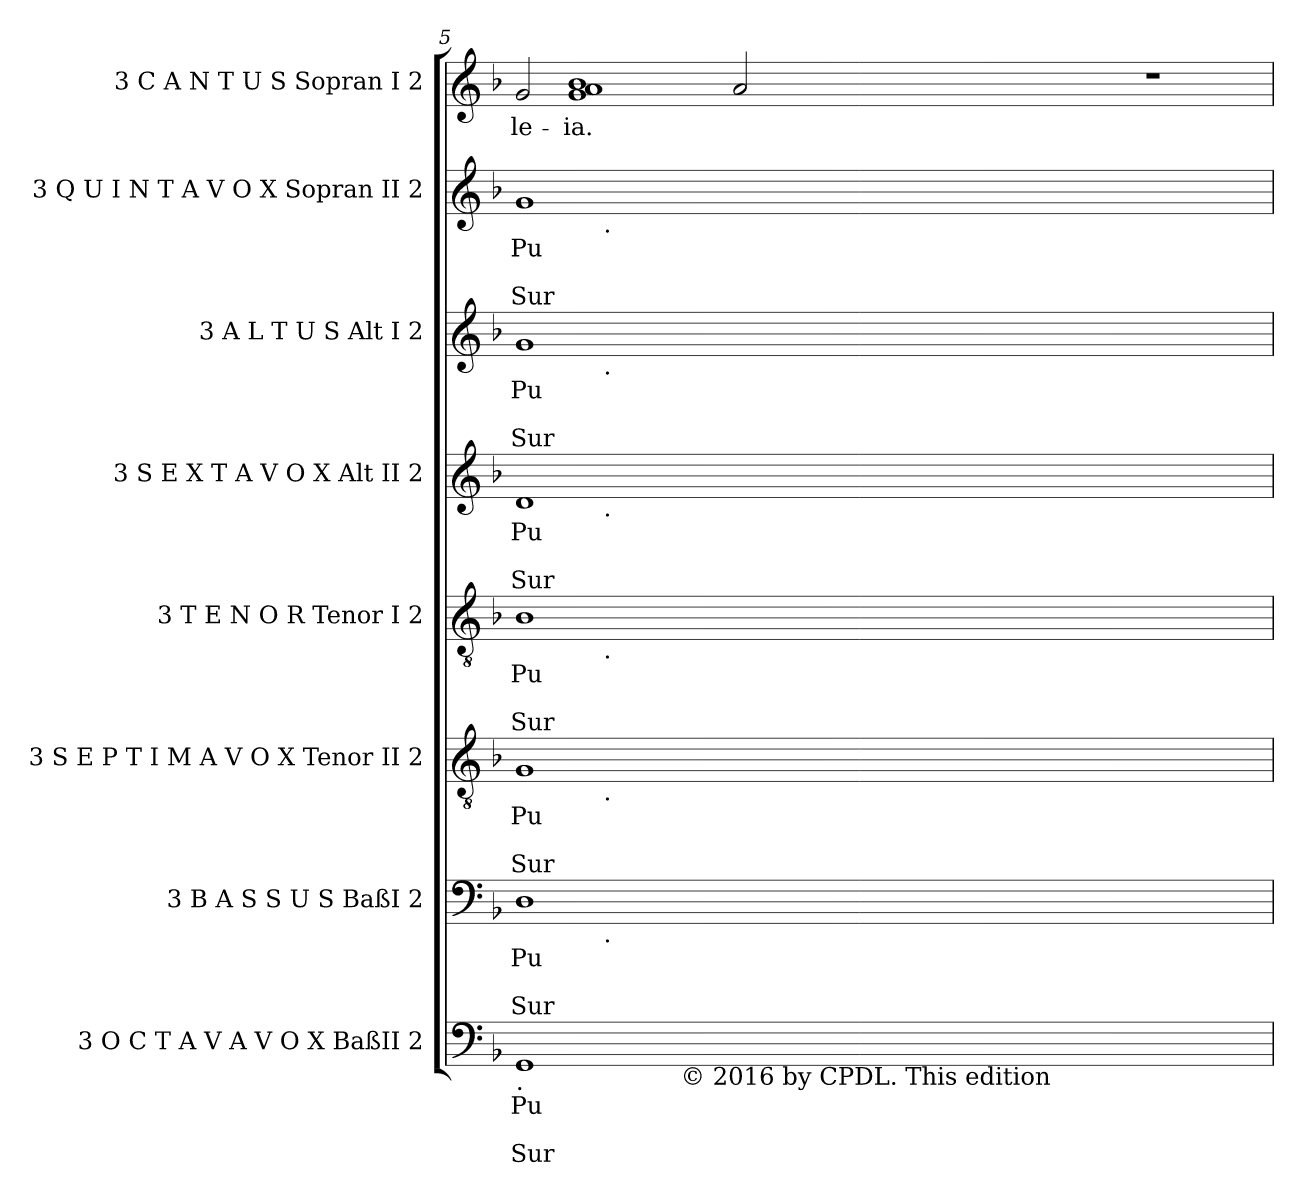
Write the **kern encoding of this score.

**kern	**text	**text	**text	**kern	**text	**text	**text	**kern	**text	**text	**text	**kern	**text	**text	**text	**kern	**text	**text	**text	**kern	**text	**text	**text	**kern	**text	**text	**text	**kern	**text
*part8	*part8	*part8	*part8	*part7	*part7	*part7	*part7	*part6	*part6	*part6	*part6	*part5	*part5	*part5	*part5	*part4	*part4	*part4	*part4	*part3	*part3	*part3	*part3	*part2	*part2	*part2	*part2	*part1	*part1
*staff8	*staff8	*staff8	*staff8	*staff7	*staff7	*staff7	*staff7	*staff6	*staff6	*staff6	*staff6	*staff5	*staff5	*staff5	*staff5	*staff4	*staff4	*staff4	*staff4	*staff3	*staff3	*staff3	*staff3	*staff2	*staff2	*staff2	*staff2	*staff1	*staff1
*I"3  O C T A V A V O X  BaßII  2	*	*	*	*I"3  B A S S U S  BaßI  2	*	*	*	*I"3  S E P T I M A V O X  Tenor II  2	*	*	*	*I"3  T E N O R  Tenor I  2	*	*	*	*I"3  S E X T A V O X  Alt II  2	*	*	*	*I"3  A L T U S  Alt I  2	*	*	*	*I"3  Q U I N T A V O X  Sopran II  2	*	*	*	*I"3  C A N T U S  Sopran I  2	*
!!LO:LB:g=z
*clefF4	*	*	*	*clefF4	*	*	*	*clefGv2	*	*	*	*clefGv2	*	*	*	*clefG2	*	*	*	*clefG2	*	*	*	*clefG2	*	*	*	*clefG2	*
*ITrd-3c-5	*	*	*	*ITrd-3c-5	*	*	*	*ITrd-3c-5	*	*	*	*	*	*	*	*ITrd-3c-5	*	*	*	*ITrd-3c-5	*	*	*	*ITrd-3c-5	*	*	*	*ITrd-3c-5	*
*k[b-e-]	*	*	*	*k[b-e-]	*	*	*	*k[b-e-]	*	*	*	*k[b-]	*	*	*	*k[b-e-]	*	*	*	*k[b-e-]	*	*	*	*k[b-e-]	*	*	*	*k[b-e-]	*
*B-:	*	*	*	*B-:	*	*	*	*B-:	*	*	*	*F:	*	*	*	*B-:	*	*	*	*B-:	*	*	*	*B-:	*	*	*	*B-:	*
=5	=5	=5	=5	=5	=5	=5	=5	=5	=5	=5	=5	=5	=5	=5	=5	=5	=5	=5	=5	=5	=5	=5	=5	=5	=5	=5	=5	=5	=5
!LO:TX:b:t=.	!	!	!	!	!	!	!	!	!	!	!	!	!	!	!	!	!	!	!	!	!	!	!	!	!	!	!	!	!
!	!LO:LY:b:cj	!	!LO:LY:b:cj	!	!LO:LY:b:cj	!	!LO:LY:b:cj	!	!LO:LY:b:cj	!	!LO:LY:b:cj	!	!LO:LY:b:cj	!	!LO:LY:b:cj	!	!LO:LY:b:cj	!	!LO:LY:b:cj	!	!LO:LY:b:cj	!	!LO:LY:b:cj	!	!LO:LY:b:cj	!	!LO:LY:b:cj	!	!LO:LY:b:cj
*	*	*	*	*^	*	*	*	*^	*	*	*	*^	*	*	*	*^	*	*	*	*^	*	*	*	*^	*	*	*	*	*
*	*	*	*	*	*^	*	*	*	*	*^	*	*	*	*	*^	*	*	*	*	*^	*	*	*	*	*^	*	*	*	*	*^	*	*	*	*	*
*	*	*	*	*	*	*	*	*	*	*	*	*^	*	*	*	*	*	*	*	*	*	*	*	*^	*	*	*	*	*	*^	*	*	*	*	*	*	*	*	*	*	*
1C	-Pu-	.	-Sur-	1G	2ryy	2ryy	-Pu-	.	-Sur-	1c	2ryy	2ryy	2ryy	-Pu	.	Sur-	1B-	2ryy	2ryy	-Pu-	.	-Sur	1g	2ryy	2ryy	2ryy	-Pu-	.	-Sur-	1cc	2ryy	2ryy	2ryy	-Pu-	.	-Sur-	1cc	2ryy	2ryy	-Pu-	.	-Sur-	2cc/	-le-
!	!	!	!	!	!	!	!	!	!	!	!	!	!	!	!	!	!	!	!	!	!	!	!	!	!	!	!	!	!	!	!	!	!	!	!	!	!	!	!	!	!	!	!	!LO:LY:b:cj
.	.	.	.	.	8ryy	4ryy	.	.	.	.	8ryy	4ryy	4...ryy	.	.	.	.	8ryy	4ryy	.	.	.	.	8ryy	4ryy	4...ryy	.	.	.	.	8ryy	4ryy	4...ryy	.	.	.	.	8ryy	4ryy	.	.	.	1ee- 1dd 1cc	-ia.
.	.	.	.	.	32.ryy	.	.	.	.	.	32.ryy	.	.	.	.	.	.	32.ryy	.	.	.	.	.	32.ryy	.	.	.	.	.	.	32.ryy	.	.	.	.	.	.	32.ryy	.	.	.	.	.	.
!	!	!	!	!	!	!	!	!	!	!	!	!	!	!	!	!	!	!	!	!	!	!	!	!	!	!	!	!	!	!	!	!	!	!	!	!	!	!LO:TX:b:t=.	!	!	!	!	!	!
!	!	!	!	!	!	!	!	!	!	!	!	!	!	!	!	!	!	!	!	!	!	!	!	!	!	!	!	!	!	!	!LO:TX:b:t=.	!	!	!	!	!	!	!	!	!	!	!	!	!
!	!	!	!	!	!	!	!	!	!	!	!	!	!	!	!	!	!	!	!	!	!	!	!	!LO:TX:b:t=.	!	!	!	!	!	!	!	!	!	!	!	!	!	!	!	!	!	!	!	!
!	!	!	!	!	!	!	!	!	!	!	!	!	!	!	!	!	!	!LO:TX:b:t=.	!	!	!	!	!	!	!	!	!	!	!	!	!	!	!	!	!	!	!	!	!	!	!	!	!	!
!	!	!	!	!	!	!	!	!	!	!	!LO:TX:b:t=.	!	!	!	!	!	!	!	!	!	!	!	!	!	!	!	!	!	!	!	!	!	!	!	!	!	!	!	!	!	!	!	!	!
!	!	!	!	!	!LO:TX:b:t=.	!	!	!	!	!	!	!	!	!	!	!	!	!	!	!	!	!	!	!	!	!	!	!	!	!	!	!	!	!	!	!	!	!	!	!	!	!	!	!
.	.	.	.	.	1ryy	.	.	.	.	.	1ryy	.	.	.	.	.	.	1ryy	.	.	.	.	.	1ryy	.	.	.	.	.	.	1ryy	.	.	.	.	.	.	1ryy	.	.	.	.	.	.
.	.	.	.	.	.	8ryy	.	.	.	.	.	8ryy	.	.	.	.	.	.	8ryy	.	.	.	.	.	8ryy	.	.	.	.	.	.	8ryy	.	.	.	.	.	.	8ryy	.	.	.	.	.
.	.	.	.	.	.	16ryy	.	.	.	.	.	16ryy	.	.	.	.	.	.	16ryy	.	.	.	.	.	16ryy	.	.	.	.	.	.	16ryy	.	.	.	.	.	.	16ryy	.	.	.	.	.
.	.	.	.	.	.	64ryy	.	.	.	.	.	64ryy	.	.	.	.	.	.	64ryy	.	.	.	.	.	64ryy	.	.	.	.	.	.	64ryy	.	.	.	.	.	.	64ryy	.	.	.	.	.
.	.	.	.	.	.	1ryy	.	.	.	.	.	1ryy	.	.	.	.	.	.	1ryy	.	.	.	.	.	1ryy	.	.	.	.	.	.	1ryy	.	.	.	.	.	.	1ryy	.	.	.	.	.
.	.	.	.	.	.	.	.	.	.	.	.	.	1ryy	.	.	.	.	.	.	.	.	.	.	.	.	1ryy	.	.	.	.	.	.	1ryy	.	.	.	.	.	.	.	.	.	.	.
!LO:TX:b:t=© 2016 by CPDL. This edition	!	!	!	!	!	!	!	!	!	!	!	!	!	!	!	!	!	!	!	!	!	!	!	!	!	!	!	!	!	!	!	!	!	!	!	!	!	!	!	!	!	!	!	!
00ryy	.	.	.	00ryy	.	.	.	.	.	00ryy	.	.	.	.	.	.	00ryy	.	.	.	.	.	00ryy	.	.	.	.	.	.	00ryy	.	.	.	.	.	.	00ryy	.	.	.	.	.	.	.
.	.	.	.	.	.	.	.	.	.	.	.	.	.	.	.	.	.	.	.	.	.	.	.	.	.	.	.	.	.	.	.	.	.	.	.	.	.	.	.	.	.	.	2dd/	.
.	.	.	.	.	1ryy	.	.	.	.	.	1ryy	.	.	.	.	.	.	1ryy	.	.	.	.	.	1ryy	.	.	.	.	.	.	1ryy	.	.	.	.	.	.	1ryy	.	.	.	.	.	.
.	.	.	.	.	.	1ryy	.	.	.	.	.	1ryy	.	.	.	.	.	.	1ryy	.	.	.	.	.	1ryy	.	.	.	.	.	.	1ryy	.	.	.	.	.	.	1ryy	.	.	.	.	.
.	.	.	.	.	.	.	.	.	.	.	.	.	1ryy	.	.	.	.	.	.	.	.	.	.	.	.	1ryy	.	.	.	.	.	.	1ryy	.	.	.	.	.	.	.	.	.	.	.
.	.	.	.	.	.	.	.	.	.	.	.	.	.	.	.	.	.	.	.	.	.	.	.	.	.	.	.	.	.	.	.	.	.	.	.	.	.	.	.	.	.	.	0.ryy	.
.	.	.	.	.	1ryy	.	.	.	.	.	1ryy	.	.	.	.	.	.	1ryy	.	.	.	.	.	1ryy	.	.	.	.	.	.	1ryy	.	.	.	.	.	.	1ryy	.	.	.	.	.	.
.	.	.	.	.	.	1ryy	.	.	.	.	.	1ryy	.	.	.	.	.	.	1ryy	.	.	.	.	.	1ryy	.	.	.	.	.	.	1ryy	.	.	.	.	.	.	1ryy	.	.	.	.	.
.	.	.	.	.	.	.	.	.	.	.	.	.	1ryy	.	.	.	.	.	.	.	.	.	.	.	.	1ryy	.	.	.	.	.	.	1ryy	.	.	.	.	.	.	.	.	.	.	.
.	.	.	.	.	1ryy	.	.	.	.	.	1ryy	.	.	.	.	.	.	1ryy	.	.	.	.	.	1ryy	.	.	.	.	.	.	1ryy	.	.	.	.	.	.	1ryy	.	.	.	.	.	.
.	.	.	.	.	.	1ryy	.	.	.	.	.	1ryy	.	.	.	.	.	.	1ryy	.	.	.	.	.	1ryy	.	.	.	.	.	.	1ryy	.	.	.	.	.	.	1ryy	.	.	.	.	.
.	.	.	.	.	.	.	.	.	.	.	.	.	1ryy	.	.	.	.	.	.	.	.	.	.	.	.	1ryy	.	.	.	.	.	.	1ryy	.	.	.	.	.	.	.	.	.	.	.
.	.	.	.	.	1ryy	.	.	.	.	.	1ryy	.	.	.	.	.	.	1ryy	.	.	.	.	.	1ryy	.	.	.	.	.	.	1ryy	.	.	.	.	.	.	1ryy	.	.	.	.	.	.
.	.	.	.	.	.	1ryy	.	.	.	.	.	1ryy	.	.	.	.	.	.	1ryy	.	.	.	.	.	1ryy	.	.	.	.	.	.	1ryy	.	.	.	.	.	.	1ryy	.	.	.	.	.
.	.	.	.	.	.	.	.	.	.	.	.	.	1ryy	.	.	.	.	.	.	.	.	.	.	.	.	1ryy	.	.	.	.	.	.	1ryy	.	.	.	.	.	.	.	.	.	.	.
1ryy	.	.	.	1ryy	.	.	.	.	.	1ryy	.	.	.	.	.	.	1ryy	.	.	.	.	.	1ryy	.	.	.	.	.	.	1ryy	.	.	.	.	.	.	1ryy	.	.	.	.	.	1r	.
.	.	.	.	.	4ryy	.	.	.	.	.	4ryy	.	.	.	.	.	.	4ryy	.	.	.	.	.	4ryy	.	.	.	.	.	.	4ryy	.	.	.	.	.	.	4ryy	.	.	.	.	.	.
.	.	.	.	.	16ryy	.	.	.	.	.	16ryy	.	.	.	.	.	.	16ryy	.	.	.	.	.	16ryy	.	.	.	.	.	.	16ryy	.	.	.	.	.	.	16ryy	.	.	.	.	.	.
.	.	.	.	.	.	32.ryy	.	.	.	.	.	32.ryy	.	.	.	.	.	.	32.ryy	.	.	.	.	.	32.ryy	.	.	.	.	.	.	32.ryy	.	.	.	.	.	.	32.ryy	.	.	.	.	.
.	.	.	.	.	.	.	.	.	.	.	.	.	32ryy	.	.	.	.	.	.	.	.	.	.	.	.	32ryy	.	.	.	.	.	.	32ryy	.	.	.	.	.	.	.	.	.	.	.
.	.	.	.	.	64ryy	.	.	.	.	.	64ryy	.	.	.	.	.	.	64ryy	.	.	.	.	.	64ryy	.	.	.	.	.	.	64ryy	.	.	.	.	.	.	64ryy	.	.	.	.	.	.
*	*	*	*	*v	*v	*v	*	*	*	*	*	*	*	*	*	*	*v	*v	*v	*	*	*	*v	*v	*v	*v	*	*	*	*v	*v	*v	*v	*	*	*	*v	*v	*v	*	*	*	*	*
*	*	*	*	*	*	*	*	*v	*v	*v	*v	*	*	*	*	*	*	*	*	*	*	*	*	*	*	*	*	*	*	*	*	*
=	=	=	=	=	=	=	=	=	=	=	=	=	=	=	=	=	=	=	=	=	=	=	=	=	=	=	=	=	=
*-	*-	*-	*-	*-	*-	*-	*-	*-	*-	*-	*-	*-	*-	*-	*-	*-	*-	*-	*-	*-	*-	*-	*-	*-	*-	*-	*-	*-	*-
